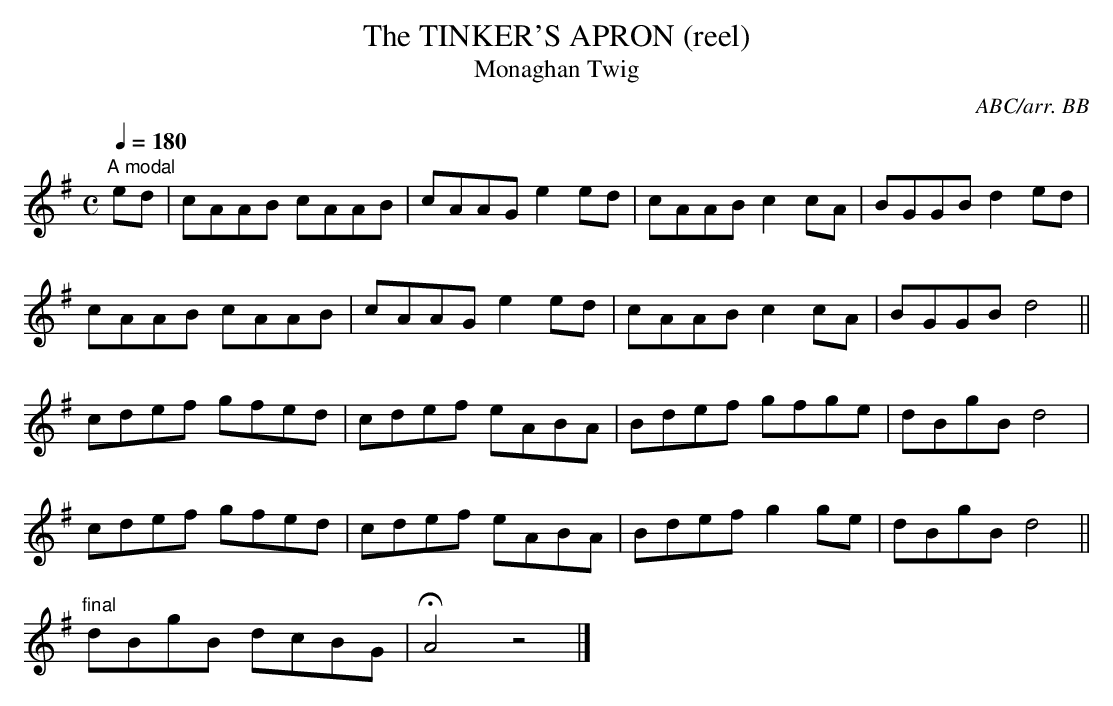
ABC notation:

X:1
T:TINKER'S APRON (reel), The
T:Monaghan Twig
C:ABC/arr. BB
L:1/8
M:C
Q:1/4=180
K:G
"A modal"
ed|cAAB cAAB|cAAG e2ed|cAAB c2cA|BGGB d2ed|
cAAB cAAB|cAAG e2ed|cAAB c2cA|BGGB d4||
cdef gfed|cdef eABA|Bdef gfge|dBgB d4|
cdef gfed|cdef eABA|Bdef g2ge|dBgB d4||
"final"dBgB dcBG|HA4z4|]
